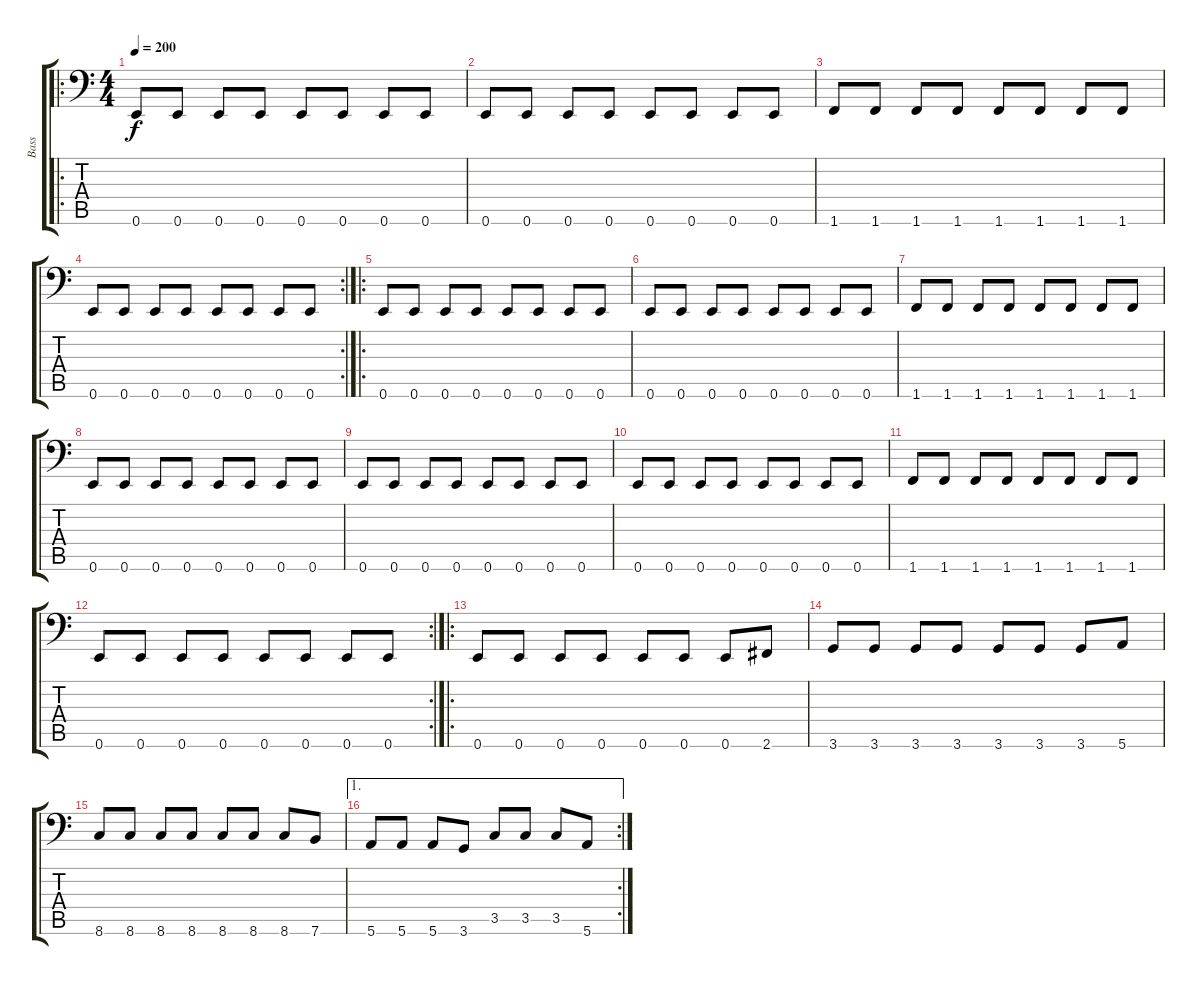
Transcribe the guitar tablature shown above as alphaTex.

\track ("Bass" "Bass") {instrument electricbasspick}
\staff {score tabs}
\tuning (E3 B2 G2 D2 A1 E1) {hide}
\ro
\ts (4 4)
\tempo 200
\clef f4
\ks c
0.6.8{dy f} 0.6.8 0.6.8 0.6.8 0.6.8 0.6.8 0.6.8 0.6.8 |
0.6.8 0.6.8 0.6.8 0.6.8 0.6.8 0.6.8 0.6.8 0.6.8 |
1.6.8 1.6.8 1.6.8 1.6.8 1.6.8 1.6.8 1.6.8 1.6.8 |
\rc 2
0.6.8 0.6.8 0.6.8 0.6.8 0.6.8 0.6.8 0.6.8 0.6.8 |
\ro
0.6.8 0.6.8 0.6.8 0.6.8 0.6.8 0.6.8 0.6.8 0.6.8 |
0.6.8 0.6.8 0.6.8 0.6.8 0.6.8 0.6.8 0.6.8 0.6.8 |
1.6.8 1.6.8 1.6.8 1.6.8 1.6.8 1.6.8 1.6.8 1.6.8 |
0.6.8 0.6.8 0.6.8 0.6.8 0.6.8 0.6.8 0.6.8 0.6.8 |
0.6.8 0.6.8 0.6.8 0.6.8 0.6.8 0.6.8 0.6.8 0.6.8 |
0.6.8 0.6.8 0.6.8 0.6.8 0.6.8 0.6.8 0.6.8 0.6.8 |
1.6.8 1.6.8 1.6.8 1.6.8 1.6.8 1.6.8 1.6.8 1.6.8 |
\rc 2
0.6.8 0.6.8 0.6.8 0.6.8 0.6.8 0.6.8 0.6.8 0.6.8 |
\ro
0.6.8 0.6.8 0.6.8 0.6.8 0.6.8 0.6.8 0.6.8 2.6.8 |
3.6.8 3.6.8 3.6.8 3.6.8 3.6.8 3.6.8 3.6.8 5.6.8 |
8.6.8 8.6.8 8.6.8 8.6.8 8.6.8 8.6.8 8.6.8 7.6.8 |
\ae 1
\rc 2
5.6.8 5.6.8 5.6.8 3.6.8 3.5.8 3.5.8 3.5.8 5.6.8
